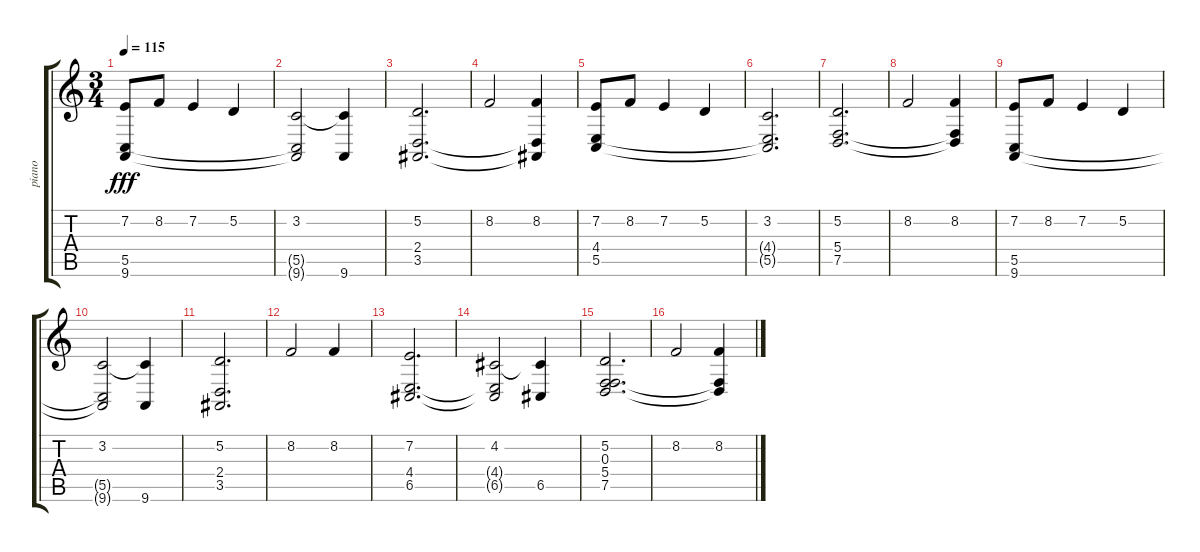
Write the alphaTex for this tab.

\track ("piano" "piano") {instrument acousticgrandpiano}
\staff {score tabs}
\tuning (D4 A3 F3 C3 G2 C2) {hide}
\ts (3 4)
\tempo 115
\clef g2
\ks c
(7.2 5.5 9.6).8{dy fff} 8.2.8 7.2.4 5.2.4 |
(3.2 5.5{t} 9.6{t}).2 (3.2{t} 9.6).4 |
(5.2 2.4 3.5).2{d} |
8.2.2 (8.2 2.4{t} 3.5{t}).4 |
(7.2 4.4 5.5).8 8.2.8 7.2.4 5.2.4 |
(3.2 4.4{t} 5.5{t}).2{d} |
(5.2 5.4 7.5).2{d} |
8.2.2 (8.2 5.4{t} 7.5{t}).4 |
(7.2 5.5 9.6).8 8.2.8 7.2.4 5.2.4 |
(3.2 5.5{t} 9.6{t}).2 (3.2{t} 9.6).4 |
(5.2 2.4 3.5).2{d} |
8.2.2 8.2.4 |
(7.2 4.4 6.5).2{d} |
(4.2 4.4{t} 6.5{t}).2 (4.2{t} 6.5).4 |
(5.2 0.3 5.4 7.5).2{d} |
8.2.2 (8.2 5.4{t} 7.5{t}).4
